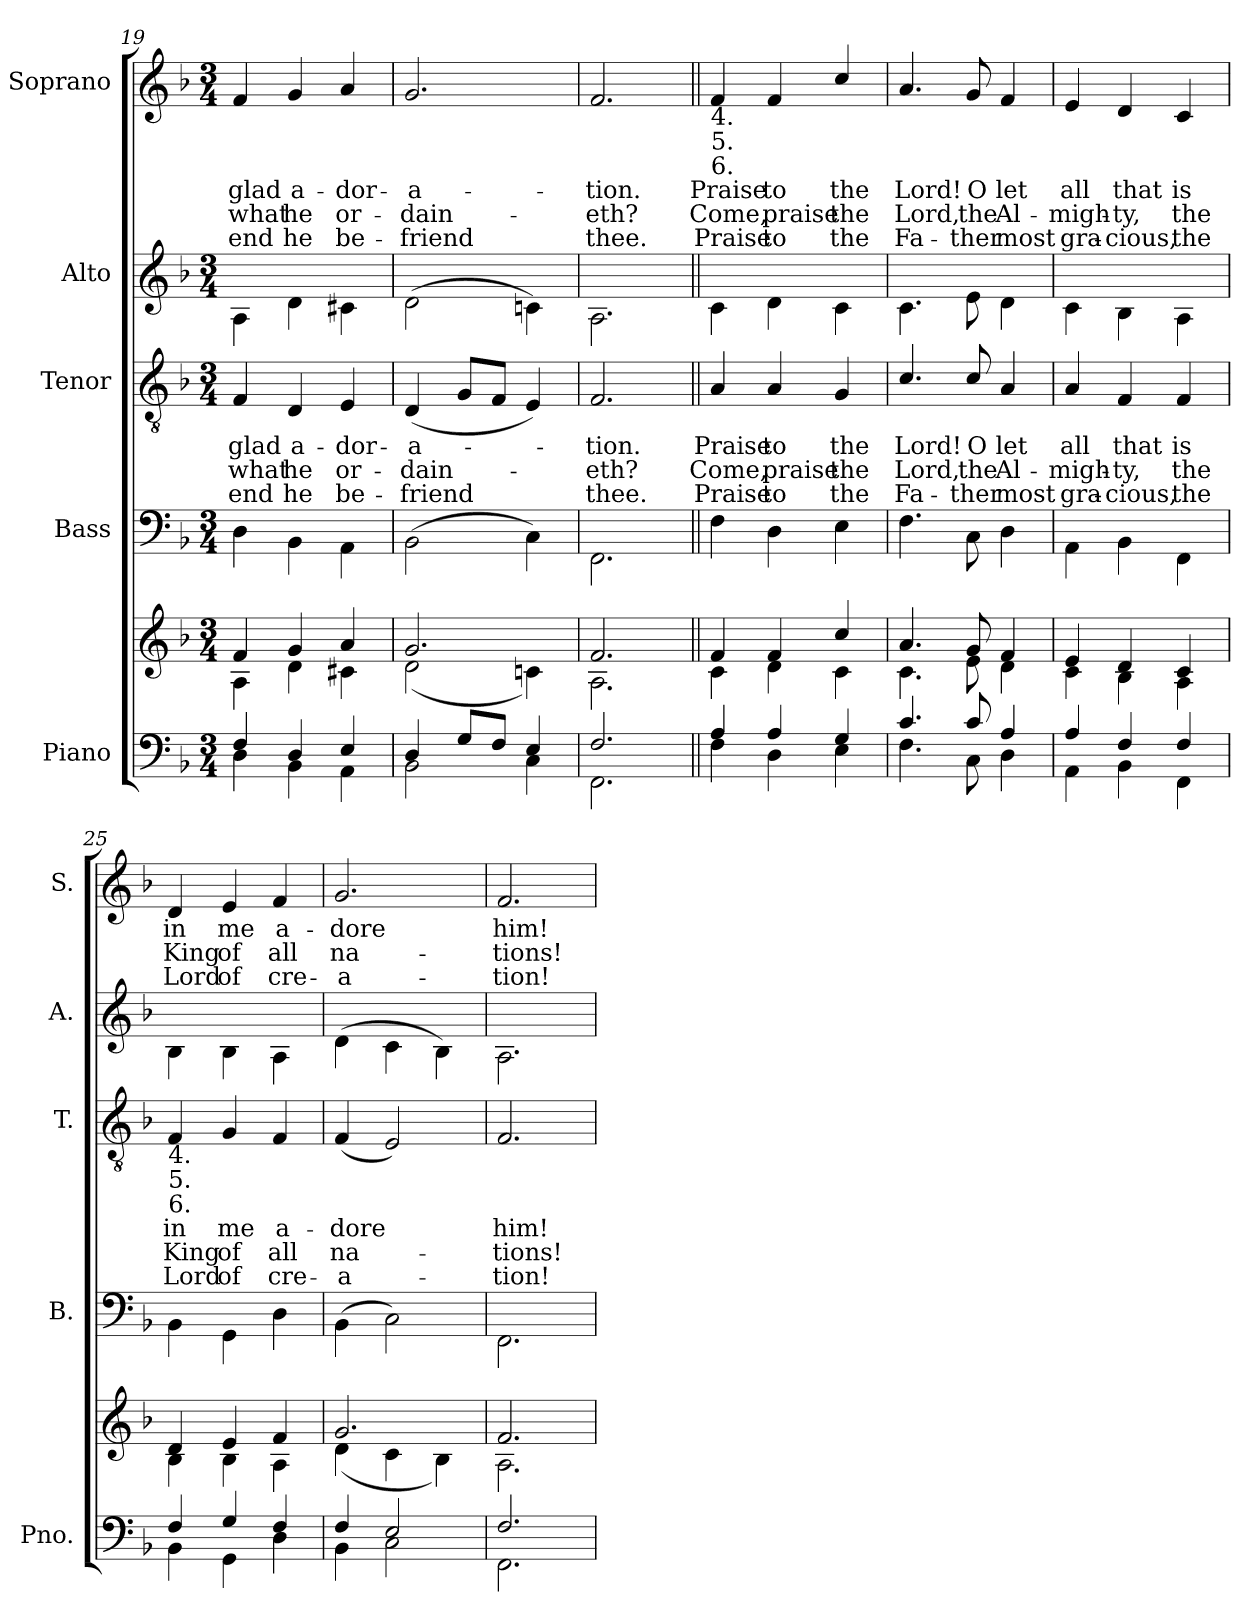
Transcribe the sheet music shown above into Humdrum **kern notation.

**kern	**kern	**kern	**kern	**text	**text	**text	**kern	**kern	**text	**text	**text
*part5	*part5	*part4	*part3	*part3	*part3	*part3	*part2	*part1	*part1	*part1	*part1
*staff6	*staff5	*staff4	*staff3	*staff3	*staff3	*staff3	*staff2	*staff1	*staff1	*staff1	*staff1
*I"Piano	*	*I"Bass	*I"Tenor	*	*	*	*I"Alto	*I"Soprano	*	*	*
*I'Pno.	*	*I'B.	*I'T.	*	*	*	*I'A.	*I'S.	*	*	*
*clefF4	*clefG2	*clefF4	*clefGv2	*	*	*	*clefG2	*clefG2	*	*	*
*k[b-]	*k[b-]	*k[b-]	*k[b-]	*	*	*	*k[b-]	*k[b-]	*	*	*
*F:	*F:	*F:	*F:	*	*	*	*F:	*F:	*	*	*
*M3/4	*M3/4	*M3/4	*M3/4	*	*	*	*M3/4	*M3/4	*	*	*
=19	=19	=19	=19	=19	=19	=19	=19	=19	=19	=19	=19
*^	*^	*	*	*	*	*	*	*	*	*	*
!	!	!	!	!	!	!LO:LY:b	!LO:LY:b	!LO:LY:b	!	!	!LO:LY:b	!LO:LY:b	!LO:LY:b
4F/	4D\	4f/	4A\	4D\	4F/	glad	what	end	4A\	4f/	glad	what	end
!	!	!	!	!	!	!LO:LY:b	!LO:LY:b	!LO:LY:b	!	!	!LO:LY:b	!LO:LY:b	!LO:LY:b
4D/	4BB-\	4g/	4d\	4BB-\	4D/	a-	he	-he	4d\	4g/	a-	he	-he
!	!	!	!	!	!	!LO:LY:b	!LO:LY:b	!LO:LY:b	!	!	!LO:LY:b	!LO:LY:b	!LO:LY:b
4E/	4AA\	4a/	4c#X\	4AA\	4E/	dor-	or-	-be-	4c#X\	4a/	dor-	or-	-be-
=20	=20	=20	=20	=20	=20	=20	=20	=20	=20	=20	=20	=20	=20
!	!	!	!	!	!	!LO:LY:b	!LO:LY:b	!LO:LY:b	!	!	!LO:LY:b	!LO:LY:b	!LO:LY:b
4D/	2BB-\	2.g/	(<2d\	(<2BB-\	(>4D/	-a-	-dain-	-friend	(<2d\	2.g/	-a-	-dain-	-friend
8G/L	.	.	.	.	8G/L	.	.	.	.	.	.	.	.
8F/J	.	.	.	.	8F/J	.	.	.	.	.	.	.	.
4E/	4C\	.	4cn\)	4C\)	4E/)	.	.	.	4cn\)	.	.	.	.
=21	=21	=21	=21	=21	=21	=21	=21	=21	=21	=21	=21	=21	=21
!	!	!	!	!	!	!LO:LY:b	!LO:LY:b	!LO:LY:b	!	!	!LO:LY:b	!LO:LY:b	!LO:LY:b
2.F/	2.FF\	2.f/	2.A\	2.FF\	2.F/	-tion.	-eth?	thee.	2.A\	2.f/	-tion.	-eth?	thee.
!!LO:PB:g=z
=22||	=22||	=22||	=22||	=22||	=22||	=22||	=22||	=22||	=22||	=22||	=22||	=22||	=22||
!	!	!	!	!	!	!	!	!	!	!LO:TX:b:t=4.	!	!	!
!	!	!	!	!	!	!	!	!	!	!LO:TX:b:t=5.	!	!	!
!	!	!	!	!	!	!	!	!	!	!LO:TX:b:t=6.	!	!	!
!	!	!	!	!	!	!LO:LY:b	!LO:LY:b	!LO:LY:b	!	!	!LO:LY:b	!LO:LY:b	!LO:LY:b
4A/	4F\	4f/	4c\	4F\	4A/	Praise	Come,	Praise	4c\	4f/	Praise	Come,	Praise
!	!	!	!	!	!	!LO:LY:b	!LO:LY:b	!LO:LY:b	!	!	!LO:LY:b	!LO:LY:b	!LO:LY:b
4A/	4D\	4f/	4d\	4D\	4A/	to	praise	to	4d\	4f/	to	praise	to
!	!	!	!	!	!	!LO:LY:b	!LO:LY:b	!LO:LY:b	!	!	!LO:LY:b	!LO:LY:b	!LO:LY:b
4G/	4E\	4cc/	4c\	4E\	4G/	the	the	the	4c\	4cc/	the	the	the
=23	=23	=23	=23	=23	=23	=23	=23	=23	=23	=23	=23	=23	=23
!	!	!	!	!	!	!LO:LY:b	!LO:LY:b	!LO:LY:b	!	!	!LO:LY:b	!LO:LY:b	!LO:LY:b
4.c/	4.F\	4.a/	4.c\	4.F\	4.c/	Lord!	Lord,	Fa-	4.c\	4.a/	Lord!	Lord,	Fa-
!	!	!	!	!	!	!LO:LY:b	!LO:LY:b	!LO:LY:b	!	!	!LO:LY:b	!LO:LY:b	!LO:LY:b
8c/	8C\	8g/	8e\	8C\	8c/	O	the	-ther	8e\	8g/	O	the	-ther
!	!	!	!	!	!	!LO:LY:b	!LO:LY:b	!LO:LY:b	!	!	!LO:LY:b	!LO:LY:b	!LO:LY:b
4A/	4D\	4f/	4d\	4D\	4A/	let	Al-	most	4d\	4f/	let	Al-	most
=24	=24	=24	=24	=24	=24	=24	=24	=24	=24	=24	=24	=24	=24
!	!	!	!	!	!	!LO:LY:b	!LO:LY:b	!LO:LY:b	!	!	!LO:LY:b	!LO:LY:b	!LO:LY:b
4A/	4AA\	4e/	4c\	4AA\	4A/	-all	-migh-	gra-	4c\	4e/	-all	-migh-	gra-
!	!	!	!	!	!	!LO:LY:b	!LO:LY:b	!LO:LY:b	!	!	!LO:LY:b	!LO:LY:b	!LO:LY:b
4F/	4BB-\	4d/	4B-\	4BB-\	4F/	that	-ty,	-cious,	4B-\	4d/	that	-ty,	-cious,
!	!	!	!	!	!	!LO:LY:b	!LO:LY:b	!LO:LY:b	!	!	!LO:LY:b	!LO:LY:b	!LO:LY:b
4F/	4FF\	4c/	4A\	4FF\	4F/	is	the	the	4A\	4c/	is	the	the
=25	=25	=25	=25	=25	=25	=25	=25	=25	=25	=25	=25	=25	=25
!	!	!	!	!	!LO:TX:b:t=4.	!	!	!	!	!	!	!	!
!	!	!	!	!	!LO:TX:b:t=5.	!	!	!	!	!	!	!	!
!	!	!	!	!	!LO:TX:b:t=6.	!	!	!	!	!	!	!	!
!	!	!	!	!	!	!LO:LY:b	!LO:LY:b	!LO:LY:b	!	!	!LO:LY:b	!LO:LY:b	!LO:LY:b
4F/	4BB-\	4d/	4B-\	4BB-\	4F/	in	King	Lord	4B-\	4d/	in	King	Lord
!	!	!	!	!	!	!LO:LY:b	!LO:LY:b	!LO:LY:b	!	!	!LO:LY:b	!LO:LY:b	!LO:LY:b
4G/	4GG\	4e/	4B-\	4GG\	4G/	me	of	of	4B-\	4e/	me	of	of
!	!	!	!	!	!	!LO:LY:b	!LO:LY:b	!LO:LY:b	!	!	!LO:LY:b	!LO:LY:b	!LO:LY:b
4F/	4D\	4f/	4A\	4D\	4F/	-a-	all	cre-	4A\	4f/	-a-	all	cre-
=26	=26	=26	=26	=26	=26	=26	=26	=26	=26	=26	=26	=26	=26
!	!	!	!	!	!	!LO:LY:b	!LO:LY:b	!LO:LY:b	!	!	!LO:LY:b	!LO:LY:b	!LO:LY:b
4F/	4BB-\	2.g/	(<4d\	(<4BB-\	(>4F/	dore	na-	-a-	(<4d\	2.g/	dore	na-	-a-
2E/	2C\	.	4c\	2C\)	2E/)	.	.	.	4c\	.	.	.	.
.	.	.	4B-\)	.	.	.	.	.	4B-\)	.	.	.	.
=27	=27	=27	=27	=27	=27	=27	=27	=27	=27	=27	=27	=27	=27
!	!	!	!	!	!	!LO:LY:b	!LO:LY:b	!LO:LY:b	!	!	!LO:LY:b	!LO:LY:b	!LO:LY:b
2.F/	2.FF\	2.f/	2.A\	2.FF\	2.F/	him!	-tions!	-tion!	2.A\	2.f/	him!	-tions!	-tion!
*v	*v	*	*	*	*	*	*	*	*	*	*	*	*
*	*v	*v	*	*	*	*	*	*	*	*	*	*
=	=	=	=	=	=	=	=	=	=	=	=
*-	*-	*-	*-	*-	*-	*-	*-	*-	*-	*-	*-
